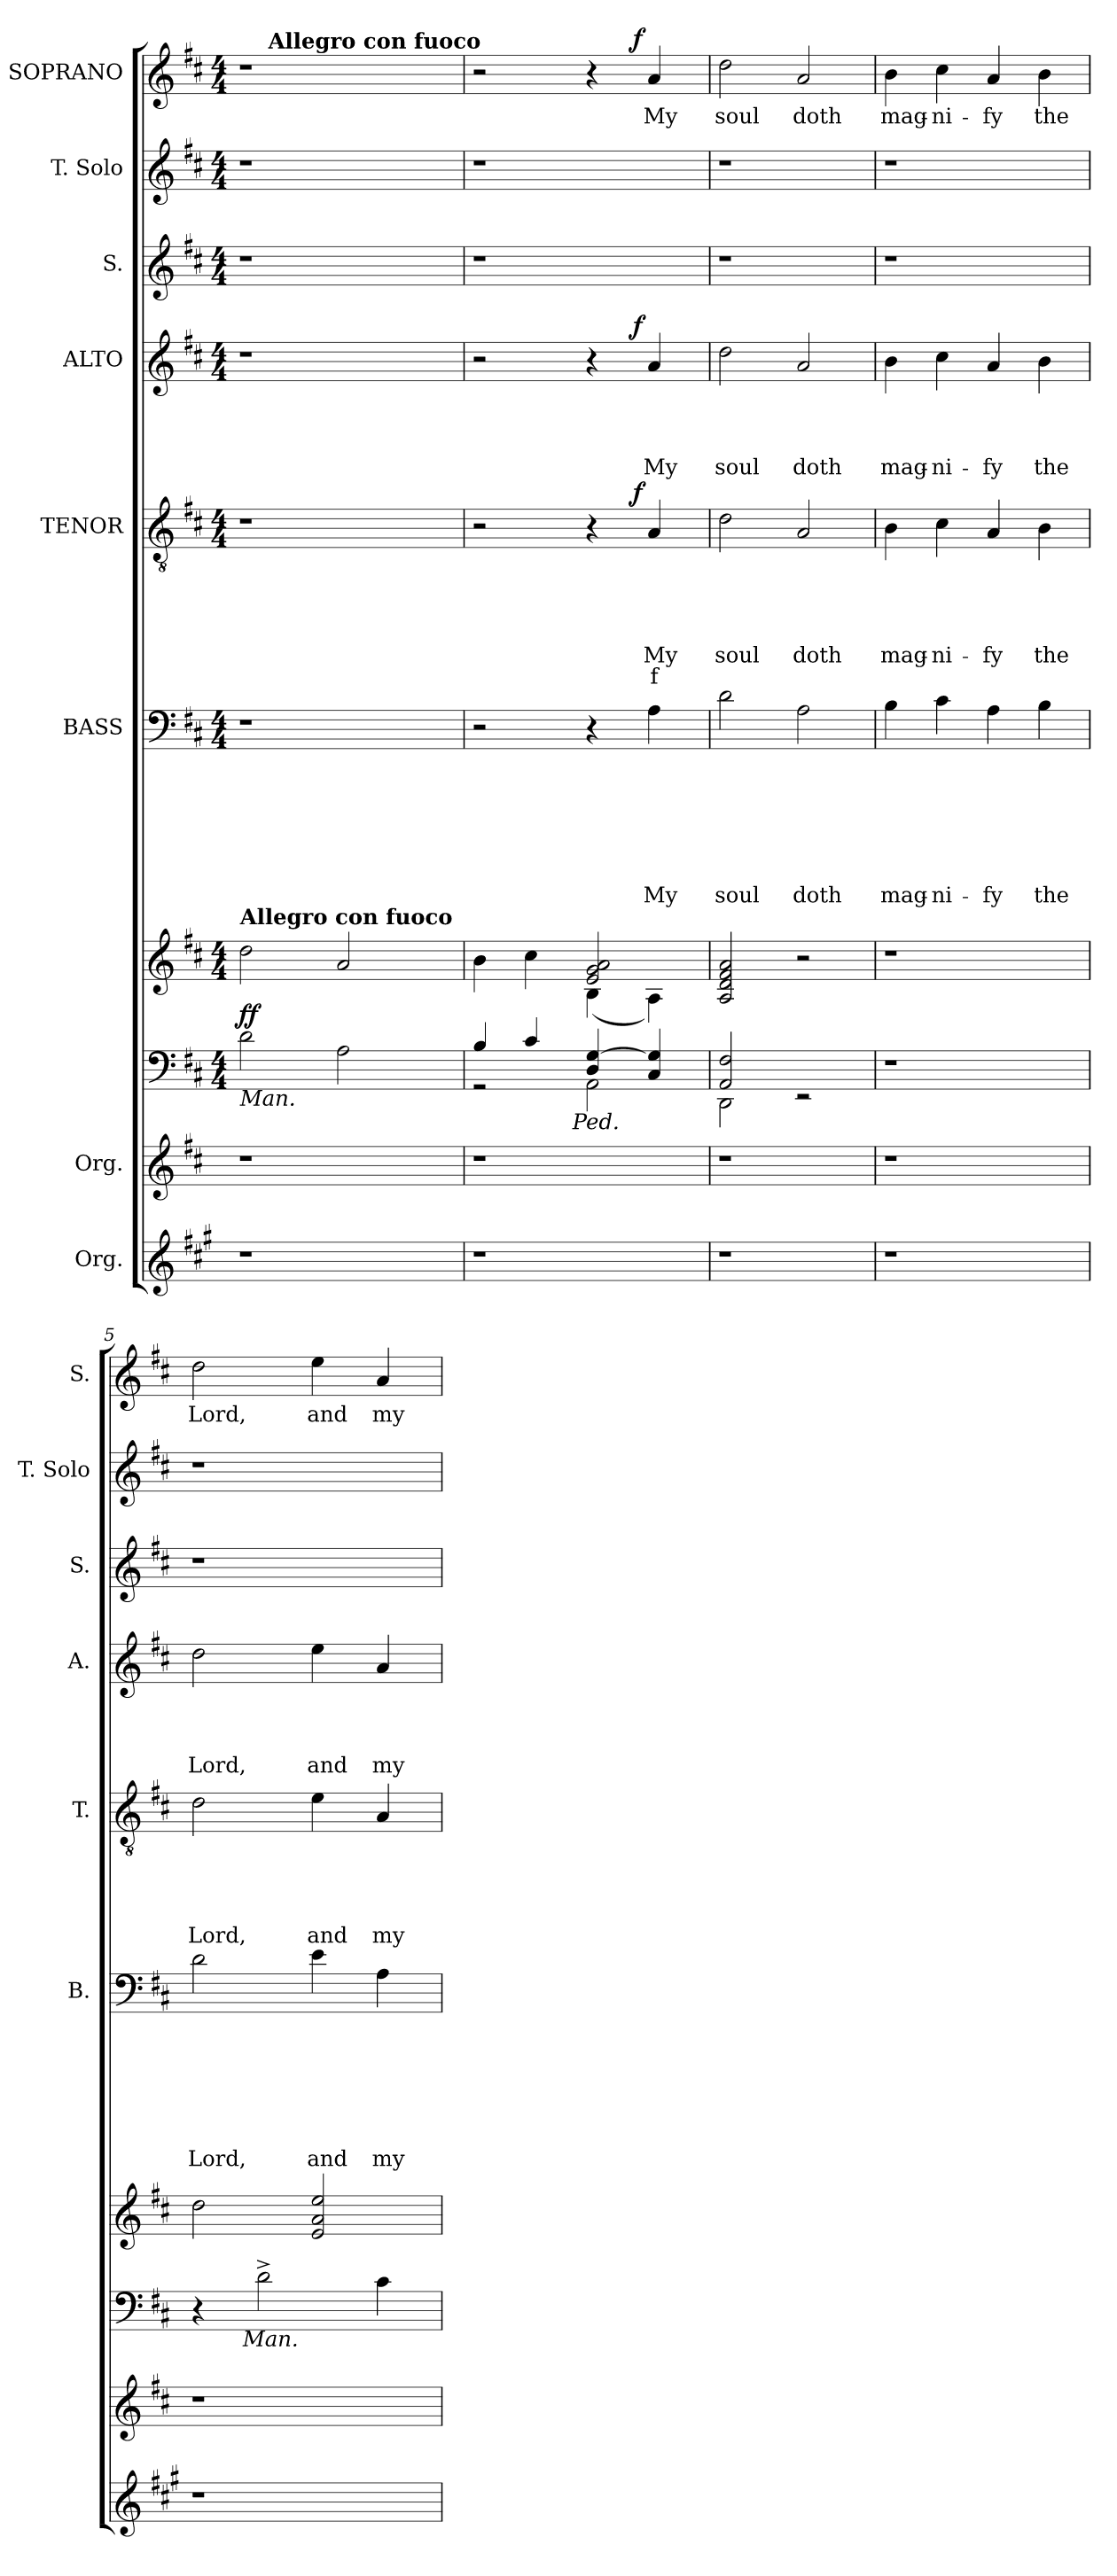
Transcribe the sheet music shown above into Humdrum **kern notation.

**kern	**kern	**kern	**dynam	**kern	**kern	**text	**text	**text	**text	**text	**text	**text	**kern	**text	**text	**text	**text	**text	**text	**dynam	**kern	**text	**text	**text	**text	**dynam	**kern	**kern	**kern	**text	**dynam
*part10	*part9	*part8	*part8	*part7	*part6	*part6	*part6	*part6	*part6	*part6	*part6	*part6	*part5	*part5	*part5	*part5	*part5	*part5	*part5	*part5	*part4	*part4	*part4	*part4	*part4	*part4	*part3	*part2	*part1	*part1	*part1
*staff10	*staff9	*staff8	*staff8	*staff7	*staff6	*staff6	*staff6	*staff6	*staff6	*staff6	*staff6	*staff6	*staff5	*staff5	*staff5	*staff5	*staff5	*staff5	*staff5	*staff5	*staff4	*staff4	*staff4	*staff4	*staff4	*staff4	*staff3	*staff2	*staff1	*staff1	*staff1
*I"Org.	*I"Org.	*	*	*	*I"BASS	*	*	*	*	*	*	*	*I"TENOR	*	*	*	*	*	*	*	*I"ALTO	*	*	*	*	*	*I"S.	*I"T. Solo	*I"SOPRANO	*	*
*	*	*	*	*	*I'B.	*	*	*	*	*	*	*	*I'T.	*	*	*	*	*	*	*	*I'A.	*	*	*	*	*	*I'S.	*I'T. Solo	*I'S.	*	*
*clefG2	*clefG2	*clefF4	*	*clefG2	*clefF4	*	*	*	*	*	*	*	*clefGv2	*	*	*	*	*	*	*	*clefG2	*	*	*	*	*	*clefG2	*clefG2	*clefG2	*	*
*ITrd-3c-5	*	*	*	*	*	*	*	*	*	*	*	*	*	*	*	*	*	*	*	*	*	*	*	*	*	*	*	*	*	*	*
*k[f#c#]	*k[f#c#]	*k[f#c#]	*	*k[f#c#]	*k[f#c#]	*	*	*	*	*	*	*	*k[f#c#]	*	*	*	*	*	*	*	*k[f#c#]	*	*	*	*	*	*k[f#c#]	*k[f#c#]	*k[f#c#]	*	*
*D:	*D:	*D:	*	*D:	*D:	*	*	*	*	*	*	*	*D:	*	*	*	*	*	*	*	*D:	*	*	*	*	*	*D:	*D:	*D:	*	*
*	*	*M4/4	*	*M4/4	*M4/4	*	*	*	*	*	*	*	*M4/4	*	*	*	*	*	*	*	*M4/4	*	*	*	*	*	*M4/4	*M4/4	*M4/4	*	*
*MM132	*MM132	*MM132	*	*MM132	*MM132	*	*	*	*	*	*	*	*MM132	*	*	*	*	*	*	*	*MM132	*	*	*	*	*	*MM132	*MM132	*MM132	*	*
=1	=1	=1	=1	=1	=1	=1	=1	=1	=1	=1	=1	=1	=1	=1	=1	=1	=1	=1	=1	=1	=1	=1	=1	=1	=1	=1	=1	=1	=1	=1	=1
!	!	!	!	!LO:TX:a:B:t=Allegro con fuoco	!	!	!	!	!	!	!	!	!	!	!	!	!	!	!	!	!	!	!	!	!	!	!	!	!	!	!
!	!	!LO:TX:b:i:t=Man.	!	!	!	!	!	!	!	!	!	!	!	!	!	!	!	!	!	!	!	!	!	!	!	!	!	!	!	!	!
!	!	!	!LO:DY:a	!	!	!	!	!	!	!	!	!	!	!	!	!	!	!	!	!	!	!	!	!	!	!	!	!	!	!	!
*	*	*	*	*	*	*	*	*	*	*	*	*	*	*	*	*	*	*	*	*	*	*	*	*	*	*	*	*	*^	*	*
1r	1r	2d\	ff	2dd\	1r	.	.	.	.	.	.	.	1r	.	.	.	.	.	.	.	1r	.	.	.	.	.	1r	1r	1r	16.ryy	.	.
*	*	*	*	*	*	*	*	*	*	*	*	*	*	*	*	*	*	*	*	*	*	*	*	*	*	*	*	*	*MM132	*	*	*
!	!	!	!	!	!	!	!	!	!	!	!	!	!	!	!	!	!	!	!	!	!	!	!	!	!	!	!	!	!	!LO:TX:a:B:t=Allegro con fuoco	!	!
.	.	.	.	.	.	.	.	.	.	.	.	.	.	.	.	.	.	.	.	.	.	.	.	.	.	.	.	.	.	2ryy	.	.
.	.	2A\	.	2a/	.	.	.	.	.	.	.	.	.	.	.	.	.	.	.	.	.	.	.	.	.	.	.	.	.	.	.	.
.	.	.	.	.	.	.	.	.	.	.	.	.	.	.	.	.	.	.	.	.	.	.	.	.	.	.	.	.	.	4ryy	.	.
.	.	.	.	.	.	.	.	.	.	.	.	.	.	.	.	.	.	.	.	.	.	.	.	.	.	.	.	.	.	8ryy	.	.
.	.	.	.	.	.	.	.	.	.	.	.	.	.	.	.	.	.	.	.	.	.	.	.	.	.	.	.	.	.	32ryy	.	.
=2	=2	=2	=2	=2	=2	=2	=2	=2	=2	=2	=2	=2	=2	=2	=2	=2	=2	=2	=2	=2	=2	=2	=2	=2	=2	=2	=2	=2	=2	=2	=2	=2
*	*	*^	*	*^	*	*	*	*	*	*	*	*	*^	*	*	*	*	*	*	*	*^	*	*	*	*	*	*	*	*	*	*	*
*	*	*	*^	*	*	*	*	*	*	*	*	*	*	*	*	*	*	*	*	*	*	*	*	*	*	*	*	*	*	*	*	*	*	*	*	*
1r	1r	4B/	2r	4...ryy	.	2ryy	4b\	2r	.	.	.	.	.	.	.	2r	2ryy	.	.	.	.	.	.	.	2r	2ryy	.	.	.	.	.	1r	1r	2r	2ryy	.	.
.	.	4c#/	.	.	.	.	4cc#\	.	.	.	.	.	.	.	.	.	.	.	.	.	.	.	.	.	.	.	.	.	.	.	.	.	.	.	.	.	.
!	!	!	!	!LO:TX:b:i:t=Ped.	!	!	!	!	!	!	!	!	!	!	!	!	!	!	!	!	!	!	!	!	!	!	!	!	!	!	!	!	!	!	!	!	!
.	.	.	.	2ryy	.	.	.	.	.	.	.	.	.	.	.	.	.	.	.	.	.	.	.	.	.	.	.	.	.	.	.	.	.	.	.	.	.
.	.	4D/ [>4G/	2AA\	.	.	2e/ 2g/ 2a/	(<4B\	4r	.	.	.	.	.	.	.	4r	8..ryy	.	.	.	.	.	.	.	4r	8..ryy	.	.	.	.	.	.	.	4r	8..ryy	.	.
!	!	!	!	!	!	!	!	!	!	!	!	!	!	!	!	!	!	!	!	!	!	!	!	!LO:DY:a	!	!	!	!	!	!	!LO:DY:a	!	!	!	!	!	!LO:DY:a
.	.	.	.	.	.	.	.	.	.	.	.	.	.	.	.	.	4ryy	.	.	.	.	.	.	f	.	4ryy	.	.	.	.	f	.	.	.	4ryy	.	f
!	!	!	!	!	!	!	!	!	!	!	!	!	!	!	!LO:LY:b	!	!	!	!	!	!	!LO:LY:b	!LO:LY:b	!	!	!	!	!	!	!LO:LY:b	!	!	!	!	!	!LO:LY:b	!
.	.	4C#/ 4G/]	.	.	.	.	4A\)	4A\	.	.	.	.	.	.	My	4A/	.	.	.	.	.	My	f	.	4a/	.	.	.	.	My	.	.	.	4a/	.	My	.
.	.	.	.	32ryy	.	.	.	.	.	.	.	.	.	.	.	.	32ryy	.	.	.	.	.	.	.	.	32ryy	.	.	.	.	.	.	.	.	32ryy	.	.
=3	=3	=3	=3	=3	=3	=3	=3	=3	=3	=3	=3	=3	=3	=3	=3	=3	=3	=3	=3	=3	=3	=3	=3	=3	=3	=3	=3	=3	=3	=3	=3	=3	=3	=3	=3	=3	=3
!	!	!	!	!	!	!	!	!	!	!	!	!	!	!	!LO:LY:b	!	!	!	!	!	!	!LO:LY:b	!	!	!	!	!	!	!	!LO:LY:b	!	!	!	!	!	!LO:LY:b	!
*	*	*	*v	*v	*	*	*	*	*	*	*	*	*	*	*	*v	*v	*	*	*	*	*	*	*	*v	*v	*	*	*	*	*	*	*	*v	*v	*	*
*	*	*	*	*	*v	*v	*	*	*	*	*	*	*	*	*	*	*	*	*	*	*	*	*	*	*	*	*	*	*	*	*	*	*
1r	1r	2AA/ 2F#/	2DD\	.	2A/ 2d/ 2f#/ 2a/	2d\	.	.	.	.	.	.	soul	2d\	.	.	.	.	soul	.	.	2dd\	.	.	.	soul	.	1r	1r	2dd\	soul	.
!	!	!	!	!	!	!	!	!	!	!	!	!	!LO:LY:b	!	!	!	!	!	!LO:LY:b	!	!	!	!	!	!	!LO:LY:b	!	!	!	!	!LO:LY:b	!
.	.	2rEE	2ryy	.	2r	2A\	.	.	.	.	.	.	doth	2A/	.	.	.	.	doth	.	.	2a/	.	.	.	doth	.	.	.	2a/	doth	.
=4	=4	=4	=4	=4	=4	=4	=4	=4	=4	=4	=4	=4	=4	=4	=4	=4	=4	=4	=4	=4	=4	=4	=4	=4	=4	=4	=4	=4	=4	=4	=4	=4
!	!	!	!	!	!	!	!	!	!	!	!	!	!LO:LY:b	!	!	!	!	!	!LO:LY:b	!	!	!	!	!	!	!LO:LY:b	!	!	!	!	!LO:LY:b	!
*	*	*v	*v	*	*	*	*	*	*	*	*	*	*	*	*	*	*	*	*	*	*	*	*	*	*	*	*	*	*	*	*	*
1r	1r	1r	.	1r	4B\	.	.	.	.	.	.	mag-	4B\	.	.	.	.	mag-	.	.	4b\	.	.	.	mag-	.	1r	1r	4b\	mag-	.
!	!	!	!	!	!	!	!	!	!	!	!	!LO:LY:b	!	!	!	!	!	!LO:LY:b	!	!	!	!	!	!	!LO:LY:b	!	!	!	!	!LO:LY:b	!
.	.	.	.	.	4c#\	.	.	.	.	.	.	-ni-	4c#\	.	.	.	.	-ni-	.	.	4cc#\	.	.	.	-ni-	.	.	.	4cc#\	-ni-	.
!	!	!	!	!	!	!	!	!	!	!	!	!LO:LY:b	!	!	!	!	!	!LO:LY:b	!	!	!	!	!	!	!LO:LY:b	!	!	!	!	!LO:LY:b	!
.	.	.	.	.	4A\	.	.	.	.	.	.	-fy	4A/	.	.	.	.	-fy	.	.	4a/	.	.	.	-fy	.	.	.	4a/	-fy	.
!	!	!	!	!	!	!	!	!	!	!	!	!LO:LY:b	!	!	!	!	!	!LO:LY:b	!	!	!	!	!	!	!LO:LY:b	!	!	!	!	!LO:LY:b	!
.	.	.	.	.	4B\	.	.	.	.	.	.	the	4B\	.	.	.	.	the	.	.	4b\	.	.	.	the	.	.	.	4b\	the	.
=5	=5	=5	=5	=5	=5	=5	=5	=5	=5	=5	=5	=5	=5	=5	=5	=5	=5	=5	=5	=5	=5	=5	=5	=5	=5	=5	=5	=5	=5	=5	=5
!	!	!	!	!	!	!	!	!	!	!	!	!LO:LY:b	!	!	!	!	!	!LO:LY:b	!	!	!	!	!	!	!LO:LY:b	!	!	!	!	!LO:LY:b	!
*	*	*^	*	*	*	*	*	*	*	*	*	*	*	*	*	*	*	*	*	*	*	*	*	*	*	*	*	*	*	*	*
1r	1r	4r	8..ryy	.	2dd\	2d\	.	.	.	.	.	.	Lord,	2d\	.	.	.	.	Lord,	.	.	2dd\	.	.	.	Lord,	.	1r	1r	2dd\	Lord,	.
!	!	!	!LO:TX:b:i:t=Man.	!	!	!	!	!	!	!	!	!	!	!	!	!	!	!	!	!	!	!	!	!	!	!	!	!	!	!	!	!
.	.	.	2ryy	.	.	.	.	.	.	.	.	.	.	.	.	.	.	.	.	.	.	.	.	.	.	.	.	.	.	.	.	.
.	.	2d^>\	.	.	.	.	.	.	.	.	.	.	.	.	.	.	.	.	.	.	.	.	.	.	.	.	.	.	.	.	.	.
!	!	!	!	!	!	!	!	!	!	!	!	!	!LO:LY:b	!	!	!	!	!	!LO:LY:b	!	!	!	!	!	!	!LO:LY:b	!	!	!	!	!LO:LY:b	!
.	.	.	.	.	2e/ 2a/ 2ee/	4e\	.	.	.	.	.	.	and	4e\	.	.	.	.	and	.	.	4ee\	.	.	.	and	.	.	.	4ee\	and	.
.	.	.	4ryy	.	.	.	.	.	.	.	.	.	.	.	.	.	.	.	.	.	.	.	.	.	.	.	.	.	.	.	.	.
!	!	!	!	!	!	!	!	!	!	!	!	!	!LO:LY:b	!	!	!	!	!	!LO:LY:b	!	!	!	!	!	!	!LO:LY:b	!	!	!	!	!LO:LY:b	!
.	.	4c#\	.	.	.	4A\	.	.	.	.	.	.	my	4A/	.	.	.	.	my	.	.	4a/	.	.	.	my	.	.	.	4a/	my	.
.	.	.	32ryy	.	.	.	.	.	.	.	.	.	.	.	.	.	.	.	.	.	.	.	.	.	.	.	.	.	.	.	.	.
*	*	*v	*v	*	*	*	*	*	*	*	*	*	*	*	*	*	*	*	*	*	*	*	*	*	*	*	*	*	*	*	*	*
=	=	=	=	=	=	=	=	=	=	=	=	=	=	=	=	=	=	=	=	=	=	=	=	=	=	=	=	=	=	=	=
*-	*-	*-	*-	*-	*-	*-	*-	*-	*-	*-	*-	*-	*-	*-	*-	*-	*-	*-	*-	*-	*-	*-	*-	*-	*-	*-	*-	*-	*-	*-	*-
